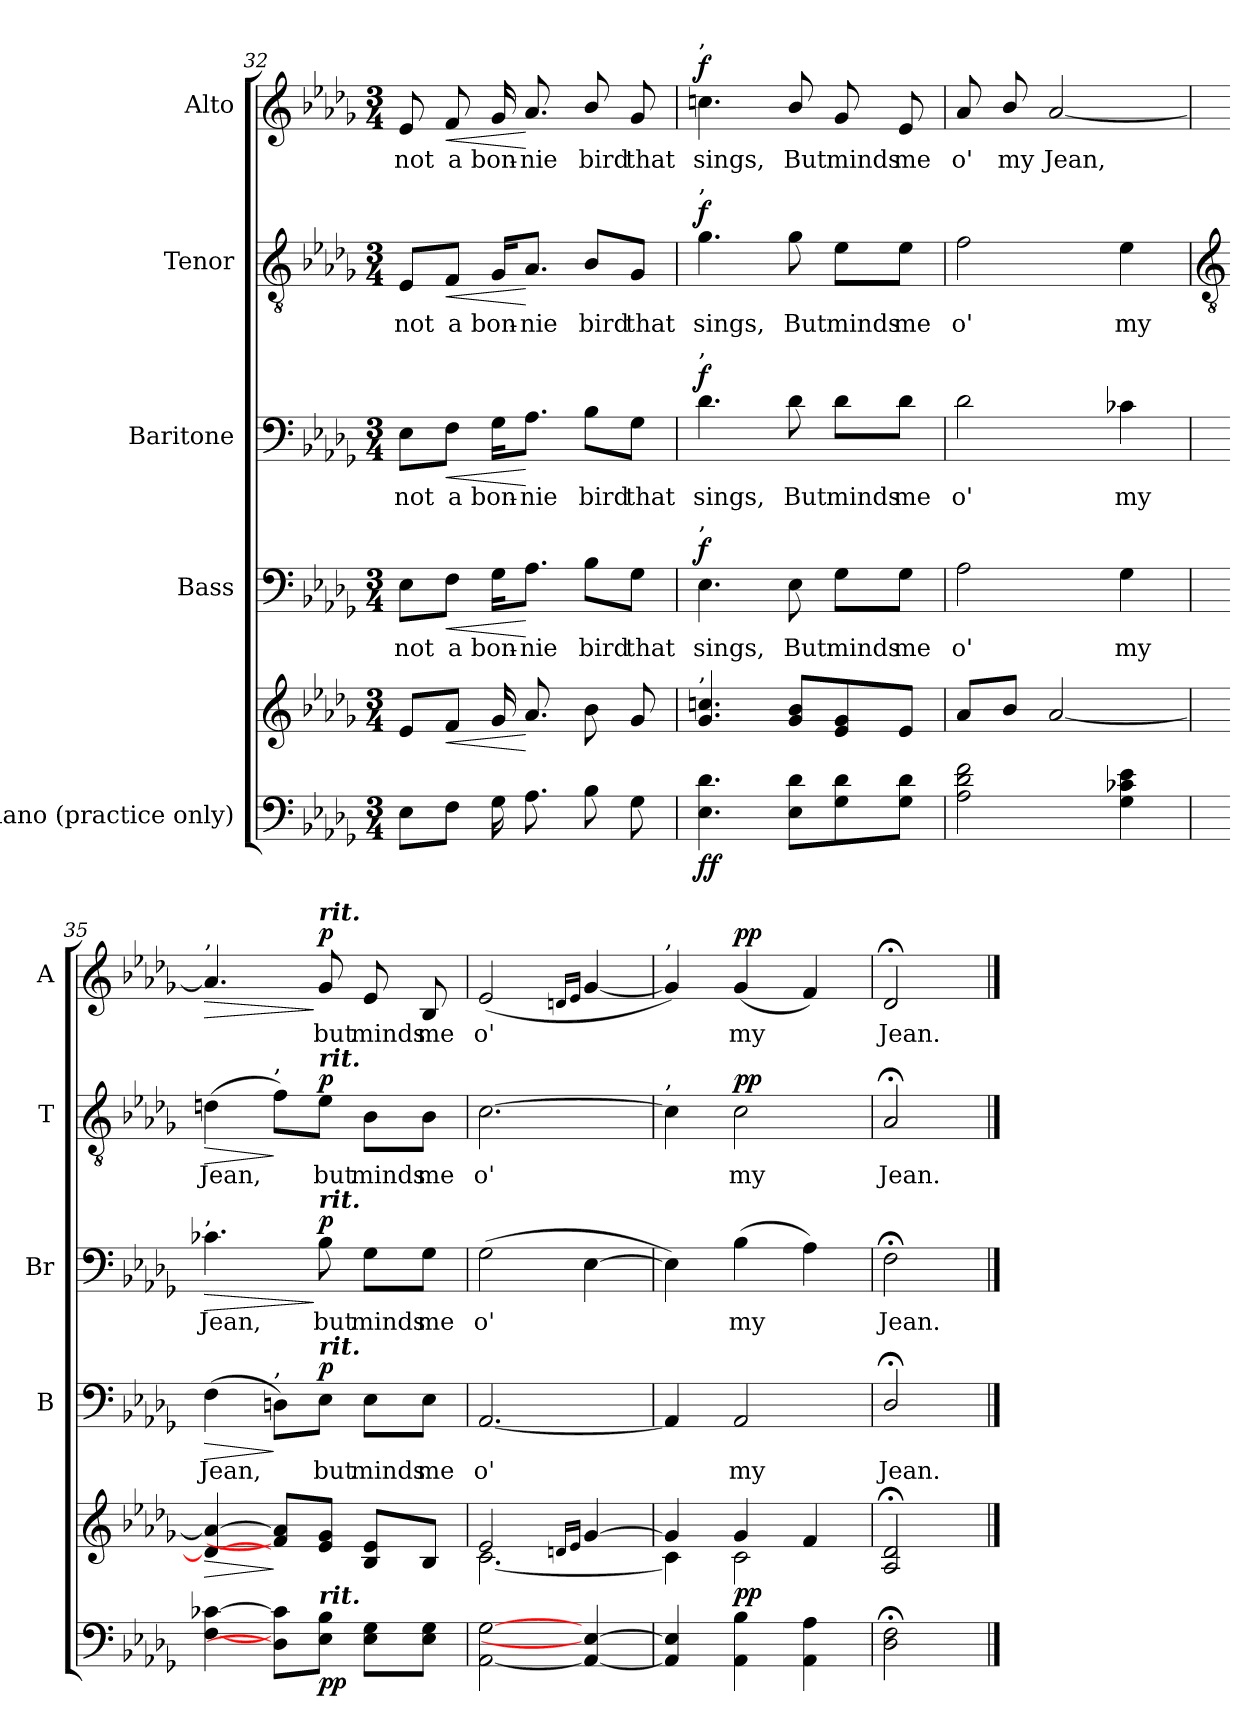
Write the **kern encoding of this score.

**kern	**kern	**dynam	**kern	**text	**dynam	**kern	**text	**dynam	**kern	**text	**dynam	**kern	**text	**dynam
*part5	*part5	*part5	*part4	*part4	*part4	*part3	*part3	*part3	*part2	*part2	*part2	*part1	*part1	*part1
*staff6	*staff5	*staff5/6	*staff4	*staff4	*staff4	*staff3	*staff3	*staff3	*staff2	*staff2	*staff2	*staff1	*staff1	*staff1
*I"Piano (practice only)	*	*	*I"Bass	*	*	*I"Baritone	*	*	*I"Tenor	*	*	*I"Alto	*	*
*	*	*	*I'B	*	*	*I'Br	*	*	*I'T	*	*	*I'A	*	*
*clefF4	*clefG2	*	*clefF4	*	*	*clefF4	*	*	*clefGv2	*	*	*clefG2	*	*
*k[b-e-a-d-g-]	*k[b-e-a-d-g-]	*	*k[b-e-a-d-g-]	*	*	*k[b-e-a-d-g-]	*	*	*k[b-e-a-d-g-]	*	*	*k[b-e-a-d-g-]	*	*
*D-:	*D-:	*	*D-:	*	*	*D-:	*	*	*D-:	*	*	*D-:	*	*
*M3/4	*M3/4	*	*M3/4	*	*	*M3/4	*	*	*M3/4	*	*	*M3/4	*	*
=32	=32	=32	=32	=32	=32	=32	=32	=32	=32	=32	=32	=32	=32	=32
!	!	!	!	!LO:LY:b	!	!	!LO:LY:b	!	!	!LO:LY:b	!	!	!LO:LY:b	!
8E-L	8e-L	.	8E-\L	not	.	8E-\L	not	.	8E-/L	not	.	8e-	not	.
!	!	!LO:HP:b	!	!LO:LY:b	!LO:HP:b	!	!LO:LY:b	!LO:HP:b	!	!LO:LY:b	!LO:HP:b	!	!LO:LY:b	!LO:HP:b
8FJ	8fJ	<	8F\J	a	<	8F\J	a	<	8F/J	a	<	8f	a	<
!	!	!	!	!LO:LY:b	!	!	!LO:LY:b	!	!	!LO:LY:b	!	!	!LO:LY:b	!
16G-LL	16g-LL	.	16G-\KL	bon-	.	16G-\KL	bon-	.	16G-/KL	bon-	.	16g-	bon-	.
!	!	!	!	!LO:LY:b	!	!	!LO:LY:b	!	!	!LO:LY:b	!	!	!LO:LY:b	!
8.A-J	8.a-J	[	8.A-\J	-nie	[	8.A-\J	-nie	[	8.A-/J	-nie	[	8.a-	-nie	[
!	!	!	!	!LO:LY:b	!	!	!LO:LY:b	!	!	!LO:LY:b	!	!	!LO:LY:b	!
8B-L	8b-L	.	8B-\L	bird	.	8B-\L	bird	.	8B-/L	bird	.	8b-/	bird	.
!	!	!	!	!LO:LY:b	!	!	!LO:LY:b	!	!	!LO:LY:b	!	!	!LO:LY:b	!
8G-J	8g-J	.	8G-\J	that	.	8G-\J	that	.	8G-/J	that	.	8g-	that	.
=33	=33	=33	=33	=33	=33	=33	=33	=33	=33	=33	=33	=33	=33	=33
!	!	!	!	!	!	!	!	!	!	!	!	!LO:TX:a:t=,	!	!
!	!	!	!	!	!	!	!	!	!LO:TX:a:t=,	!	!	!	!	!
!	!	!	!	!	!	!LO:TX:a:t=,	!	!	!	!	!	!	!	!
!	!	!	!LO:TX:a:t=,	!	!	!	!	!	!	!	!	!	!	!
!	!LO:TX:a:t=,	!	!	!	!	!	!	!	!	!	!	!	!	!
!	!	!LO:DY:b=2	!	!LO:LY:b	!	!	!LO:LY:b	!	!	!LO:LY:b	!	!	!LO:LY:b	!
!	!	!LO:DY:n=1:b	!	!	!LO:DY:b	!	!	!LO:DY:b	!	!	!LO:DY:b	!	!	!LO:DY:b
4.E- 4.d-	4.g- 4.ccn	f f	4.E-	sings,	f	4.d-	sings,	f	4.g-	sings,	f	4.ccn	sings,	f
!	!	!	!	!LO:LY:b	!	!	!LO:LY:b	!	!	!LO:LY:b	!	!	!LO:LY:b	!
8E-\ 8d-\L	8g-/ 8b-/L	.	8E-\	But	.	8d-\	But	.	8g-\	But	.	8b-/	But	.
!	!	!	!	!LO:LY:b	!	!	!LO:LY:b	!	!	!LO:LY:b	!	!	!LO:LY:b	!
8G- 8d-	8e- 8g-	.	8G-\L	minds	.	8d-\L	minds	.	8e-\L	minds	.	8g-	minds	.
!	!	!	!	!LO:LY:b	!	!	!LO:LY:b	!	!	!LO:LY:b	!	!	!LO:LY:b	!
8G- 8d-J	8e-J	.	8G-\J	me	.	8d-\J	me	.	8e-\J	me	.	8e-	me	.
=34	=34	=34	=34	=34	=34	=34	=34	=34	=34	=34	=34	=34	=34	=34
!	!	!	!	!LO:LY:b	!	!	!LO:LY:b	!	!	!LO:LY:b	!	!	!LO:LY:b	!
2A- 2d- 2f	8a-L	.	2A-	o'	.	2d-	o'	.	2f	o'	.	8a-	o'	.
!	!	!	!	!	!	!	!	!	!	!	!	!	!LO:LY:b	!
.	8b-/J	.	.	.	.	.	.	.	.	.	.	8b-/	my	.
!	!	!	!	!	!	!	!	!	!	!	!	!	!LO:LY:b	!
.	[2a-	.	.	.	.	.	.	.	.	.	.	[2a-	Jean,	.
!	!	!	!	!LO:LY:b	!	!	!LO:LY:b	!	!	!LO:LY:b	!	!	!	!
4G- 4c-X 4e-	.	.	4G-	my	.	4c-X	my	.	4e-	my	.	.	.	.
!!LO:LB:g=z
=35	=35	=35	=35	=35	=35	=35	=35	=35	=35	=35	=35	=35	=35	=35
*	*	*	*	*	*	*	*	*	*clefGv2	*	*	*	*	*
!	!	!	!	!	!	!	!	!	!	!	!	!LO:TX:a:t=,	!	!
!	!	!	!	!	!	!LO:TX:a:t=,	!	!	!	!	!	!	!	!
!	!	!LO:HP:b	!	!LO:LY:b	!LO:HP:b	!	!LO:LY:b	!LO:HP:b	!	!LO:LY:b	!LO:HP:b	!	!	!LO:HP:b
*	*^	*	*	*	*	*	*	*	*	*	*	*	*	*
[4F [4c-X	4d/_ 4a-/_	2.ryy	>	(>4F	Jean,	>	4.c-X	Jean,	>	(>4dn	Jean,	>	4.a-]	.	>
!	!	!	!	!	!	!	!	!	!	!LO:TX:a:t=,	!	!	!	!	!
!	!	!	!	!LO:TX:a:t=,	!	!	!	!	!	!	!	!	!	!	!
8D] 8c-]L	8f/] 8a-/]L	.	]	8Dn\L)	.	]	.	.	.	8f\L)	.	]	.	.	.
!	!	!	!	!	!	!	!	!	!	!	!	!	!LO:TX:a:Bi:t=rit.	!	!
!	!	!	!	!	!	!	!	!	!	!LO:TX:a:Bi:t=rit.	!	!	!	!	!
!	!	!	!	!	!	!	!LO:TX:a:Bi:t=rit.	!	!	!	!	!	!	!	!
!	!	!	!	!LO:TX:a:Bi:t=rit.	!	!	!	!	!	!	!	!	!	!	!
!LO:TX:a:Bi:t=rit.	!	!	!	!	!	!	!	!	!	!	!	!	!	!	!
!	!	!	!LO:DY:b=2	!	!LO:LY:b	!	!	!LO:LY:b	!	!	!LO:LY:b	!	!	!LO:LY:b	!
!	!	!	!LO:DY:n=1:b	!	!	!LO:DY:b	!	!	!LO:DY:n=1:b	!	!	!LO:DY:b	!	!	!LO:DY:n=1:b
8E- 8B-J	8e-/ 8g-/J	.	p p	8E-\J	but	p	8B-	but	] p	8e-\J	but	p	8g-	but	] p
!	!	!	!	!	!LO:LY:b	!	!	!LO:LY:b	!	!	!LO:LY:b	!	!	!LO:LY:b	!
8E- 8G-L	8B-/ 8e-/L	.	.	8E-\L	minds	.	8G-\L	minds	.	8B-\L	minds	.	8e-	minds	.
!	!	!	!	!	!LO:LY:b	!	!	!LO:LY:b	!	!	!LO:LY:b	!	!	!LO:LY:b	!
8E- 8G-J	8B-/J	.	.	8E-\J	me	.	8G-\J	me	.	8B-\J	me	.	8B-	me	.
=36	=36	=36	=36	=36	=36	=36	=36	=36	=36	=36	=36	=36	=36	=36	=36
!	!	!	!	!	!LO:LY:b	!	!	!LO:LY:b	!	!	!LO:LY:b	!	!	!LO:LY:b	!
[2AA- [2G-	2e-/	[2.c\	.	[2.AA-	o'	.	(>2G-	o'	.	[2.c	o'	.	(<2e-	o'	.
.	16qqdn/LL	.	.	.	.	.	.	.	.	.	.	.	16qqdnLL	.	.
.	16qqe-/JJ	.	.	.	.	.	.	.	.	.	.	.	16qqe-JJ	.	.
4AA-_ 4E-_	[4g-/	.	.	.	.	.	[4E-	.	.	.	.	.	[4g-	.	.
=37	=37	=37	=37	=37	=37	=37	=37	=37	=37	=37	=37	=37	=37	=37	=37
!	!	!	!	!	!	!	!	!	!	!	!	!	!LO:TX:a:t=,	!	!
!	!	!	!	!	!	!	!	!	!	!LO:TX:a:t=,	!	!	!	!	!
4AA-] 4E-]	4g-/]	4c\]	.	4AA-]	.	.	4E-])	.	.	4c]	.	.	4g-])	.	.
!	!	!	!LO:DY:b	!	!LO:LY:b	!	!	!LO:LY:b	!	!	!LO:LY:b	!LO:DY:b	!	!LO:LY:b	!LO:DY:b
4AA- 4B-	4g-/	2c\	pp	2AA-	my	.	(>4B-	my	.	2c	my	pp	(<4g-	my	pp
4AA- 4A-	4f/	.	.	.	.	.	4A-)	.	.	.	.	.	4f)	.	.
=38	=38	=38	=38	=38	=38	=38	=38	=38	=38	=38	=38	=38	=38	=38	=38
!	!	!	!	!	!LO:LY:b	!	!	!LO:LY:b	!	!	!LO:LY:b	!	!	!LO:LY:b	!
2D-; 2F;	2A-/;< 2d-/;<	2ryy	.	2D-;</	Jean.	.	2F;<	Jean.	.	2A-;<	Jean.	.	2d-;<	Jean.	.
*	*v	*v	*	*	*	*	*	*	*	*	*	*	*	*	*
==	==	==	==	==	==	==	==	==	==	==	==	==	==	==
*-	*-	*-	*-	*-	*-	*-	*-	*-	*-	*-	*-	*-	*-	*-
